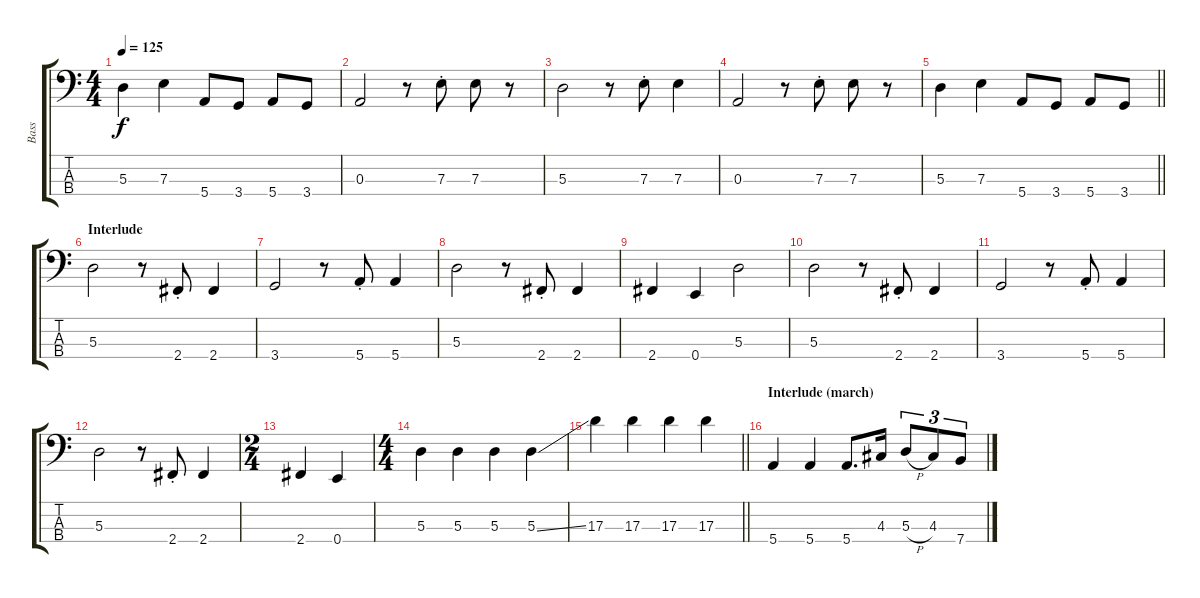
\track ("Bass" "Bass") {instrument electricbassfinger}
\staff {score tabs}
\tuning (G2 D2 A1 E1) {hide}
\ts (4 4)
\tempo 125
\clef f4
\ks c
5.3.4{dy f} 7.3.4 5.4.8 3.4.8 5.4.8 3.4.8 |
0.3.2 r.8 7.3{st}.8 7.3.8 r.8 |
5.3.2 r.8 7.3{st}.8 7.3.4 |
0.3.2 r.8 7.3{st}.8 7.3.8 r.8 |
\barLineRight lightlight
5.3.4 7.3.4 5.4.8 3.4.8 5.4.8 3.4.8 |
\section ("" "Interlude")
5.3.2 r.8 2.4{st}.8 2.4.4 |
3.4.2 r.8 5.4{st}.8 5.4.4 |
5.3.2 r.8 2.4{st}.8 2.4.4 |
2.4.4 0.4.4 5.3.2 |
5.3.2 r.8 2.4{st}.8 2.4.4 |
3.4.2 r.8 5.4{st}.8 5.4.4 |
5.3.2 r.8 2.4{st}.8 2.4.4 |
\ts (2 4)
2.4.4 0.4.4 |
\ts (4 4)
5.3.4 5.3.4 5.3.4 5.3{ss}.4 |
\barLineRight lightlight
17.3.4 17.3.4 17.3.4 17.3.4 |
\section ("" "Interlude (march)")
5.4.4 5.4.4 5.4.8{d} 4.3.16 5.3{h}.8{tu (3 2)} 4.3.8{tu (3 2)} 7.4.8{tu (3 2)}
